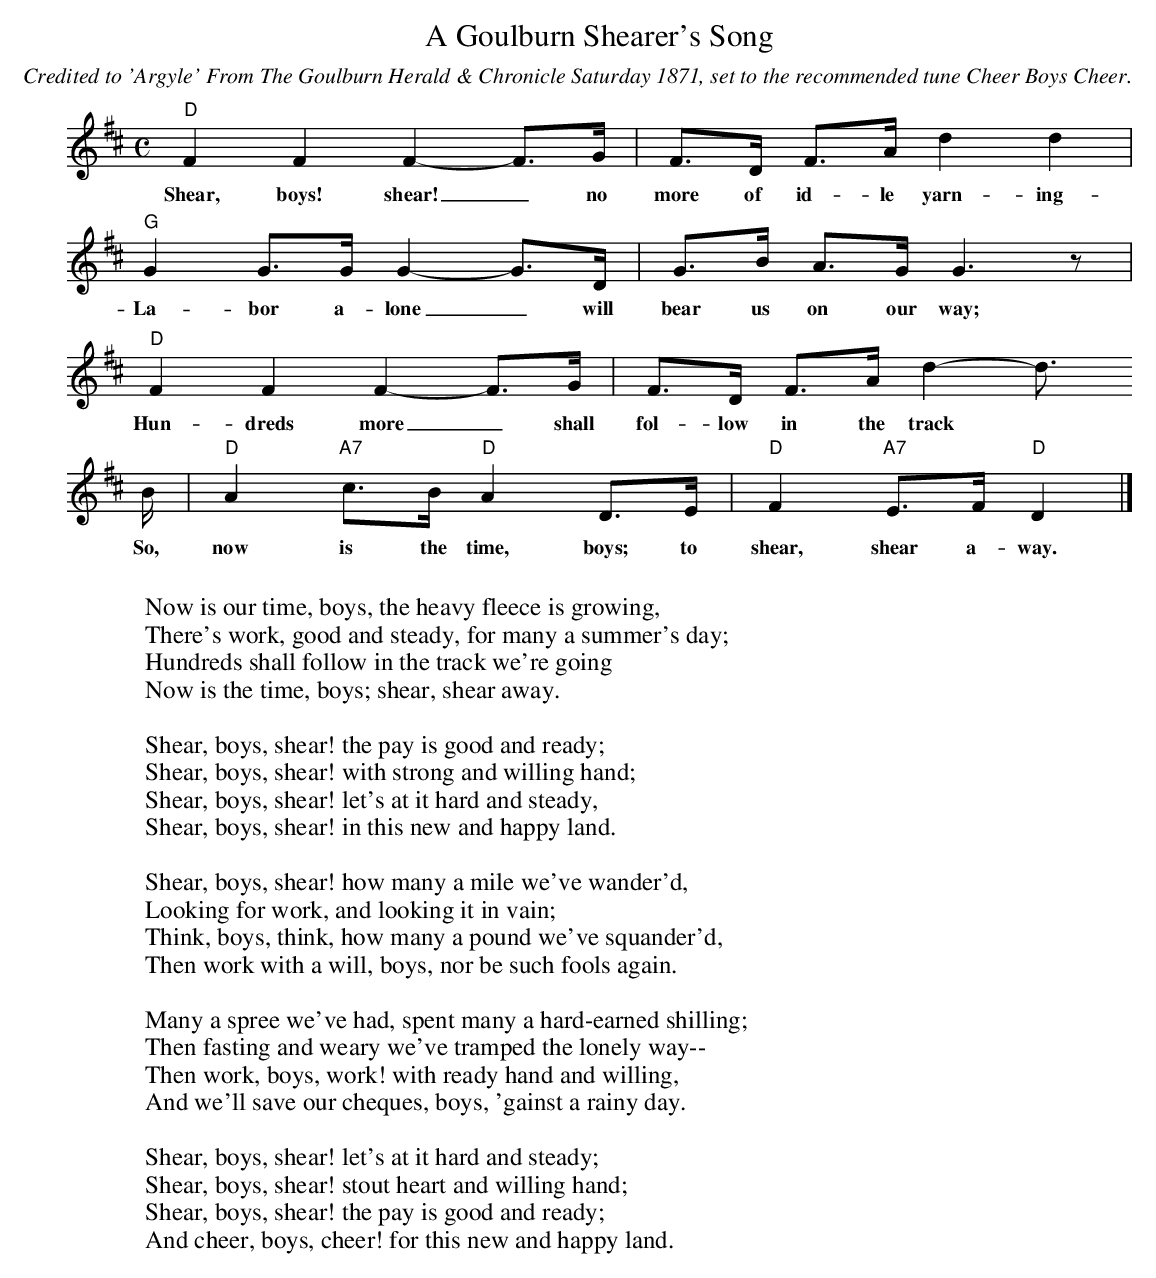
X:1
T:Goulburn Shearer's Song, A
C:Credited to 'Argyle' From The Goulburn Herald & Chronicle Saturday 1871, set to the recommended tune Cheer Boys Cheer.
M:C
L:1/8
K:D
"D"F2 F2 F2-F>G|F>D F>A d2d2|
w:Shear, boys! shear!_ no more of id-le yarn-ing--
"G"G2 G>G G2-G>D|G>B A>G G3 z|
w:La-bor a-lone_ will bear us on our way;
"D"F2 F2 F2-F>G|F>D F>A d2-d>
w:Hun-dreds more_ shall fol-low in the track
B|"D"A2 "A7"c>B "D"A2 D>E|"D"F2 "A7"E>F "D"D2|]
w:So, now is the time, boys; to shear, shear a-way.
W:
W:Now is our time, boys, the heavy fleece is growing,
W:There's work, good and steady, for many a summer's day;
W:Hundreds shall follow in the track we're going
W:Now is the time, boys; shear, shear away.
W:
W:Shear, boys, shear! the pay is good and ready;
W:Shear, boys, shear! with strong and willing hand;
W:Shear, boys, shear! let's at it hard and steady,
W:Shear, boys, shear! in this new and happy land.
W:
W:Shear, boys, shear! how many a mile we've wander'd,
W:Looking for work, and looking it in vain;
W:Think, boys, think, how many a pound we've squander'd,
W:Then work with a will, boys, nor be such fools again.
W:
W:Many a spree we've had, spent many a hard-earned shilling;
W:Then fasting and weary we've tramped the lonely way--
W:Then work, boys, work! with ready hand and willing,
W:And we'll save our cheques, boys, 'gainst a rainy day.
W:
W:Shear, boys, shear! let's at it hard and steady;
W:Shear, boys, shear! stout heart and willing hand;
W:Shear, boys, shear! the pay is good and ready;
W:And cheer, boys, cheer! for this new and happy land.
